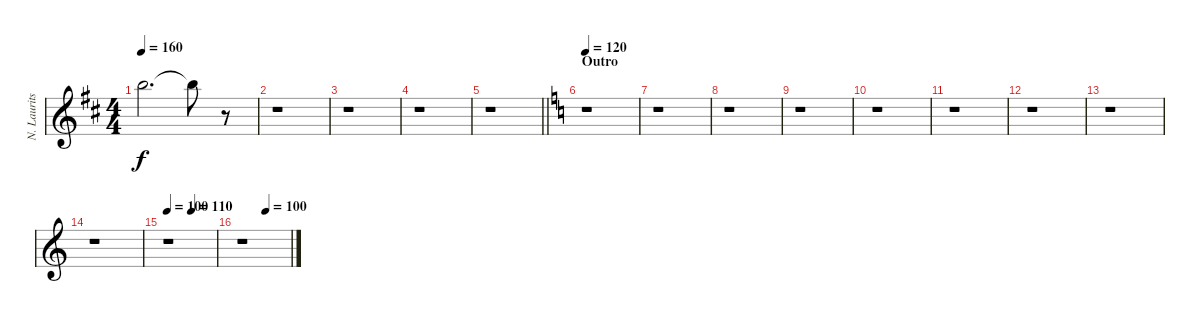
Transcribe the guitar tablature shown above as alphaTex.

\track ("N. Lauritsen (Lead Vocals)" "N. Laurits") {instrument violin}
\staff {score}
\tuning (E4 B3 G3 D3 A2 E2) {hide}
\ts (4 4)
\tempo 160
\clef g2
\ks bminor
19.1{t}.2{d dy f} 19.1{t}.8 r.8 |
r.1 |
r.1 |
r.1 |
\barLineRight lightlight
r.1 |
\section ("" "Outro")
\tempo 120
\ks aminor
r.1 |
r.1 |
r.1 |
r.1 |
r.1 |
r.1 |
r.1 |
r.1 |
r.1 |
\tempo 100
\tempo (110 0.5)
r.1 |
\tempo (100 0.5)
r.1
